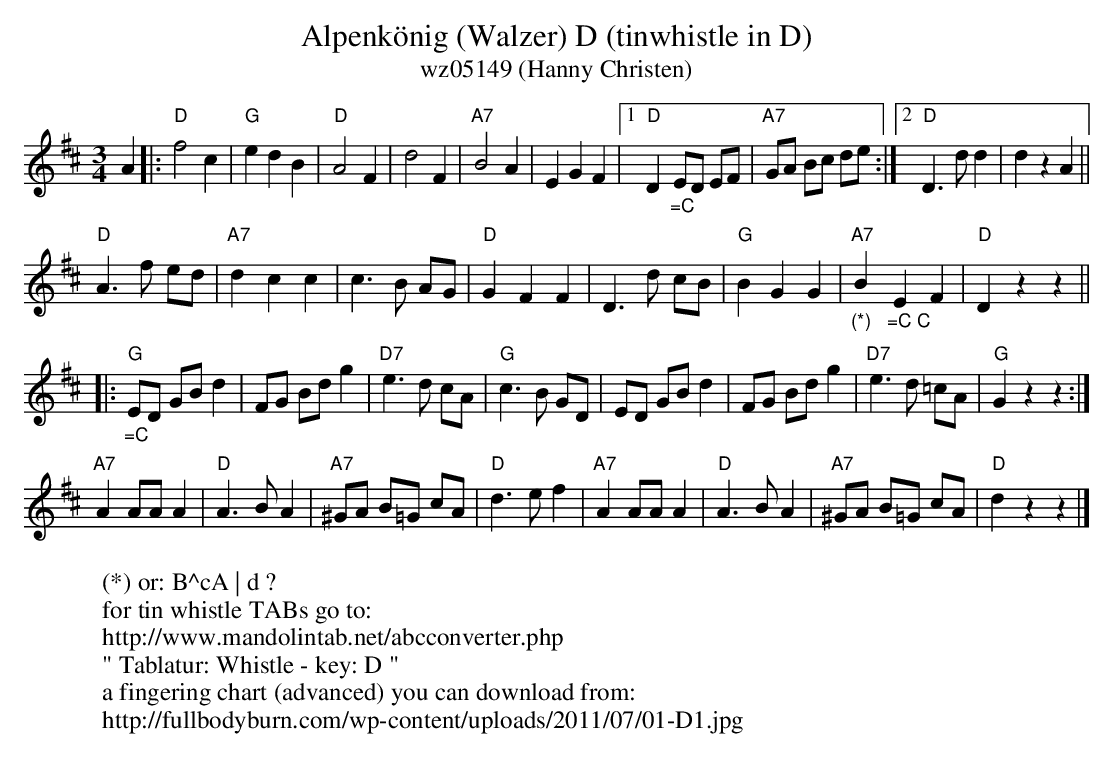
X:1
T:Alpenk\"onig (Walzer) D (tinwhistle in D)
T:wz05149 (Hanny Christen)
M:3/4
L:1/4
K:D%%MIDI gchordon
A |: "D"f2c | "G"edB | "D"A2F | d2F | "A7"B2A | EGF |1 "D"D "_=C"E/2D/2 E/2F/2 | "A7"G/2A/2 B/2c/2 d/2e/2 :|2 "D"D>dd | dzA ||
"D"A>f e/2d/2 | "A7"dcc | c>B A/2G/2 | "D"GFF | D>d c/2B/2 | "G"BGG | "A7""_(*)"B"_=C C"EF | "D"Dzz ||
|: "G""_=C"E/2D/2 G/2B/2d | F/2G/2 B/2d/2g | "D7"e>d c/2A/2 | "G"c>B G/2D/2 | E/2D/2 G/2B/2d | F/2G/2 B/2d/2g | "D7"e>d =c/2A/2 | "G"Gzz :|
"A7"AA/2A/2A | "D"A>BA | "A7"^G/2A/2 B/2=G/2 c/2A/2 | "D"d>ef | "A7"AA/2A/2A | "D"A>BA | "A7"^G/2A/2 B/2=G/2 c/2A/2 | "D"dzz |]
W: (*) or: B^cA | d ?
W:for tin whistle TABs go to:
W:http://www.mandolintab.net/abcconverter.php
W:" Tablatur: Whistle - key: D "
W:a fingering chart (advanced) you can download from:
W:http://fullbodyburn.com/wp-content/uploads/2011/07/01-D1.jpg
